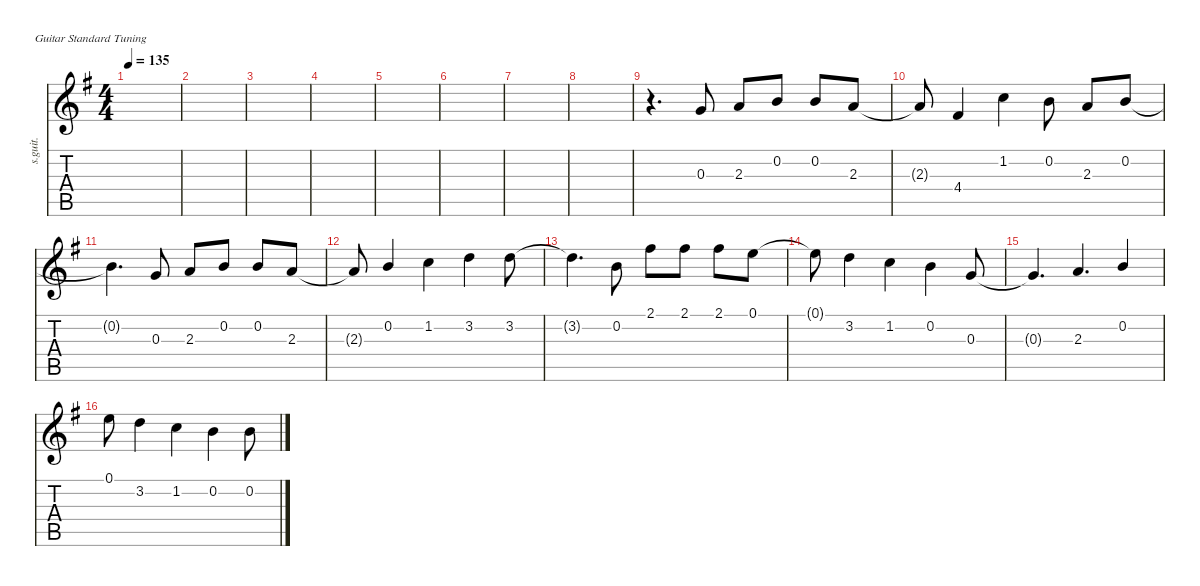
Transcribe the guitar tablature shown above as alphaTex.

\defaultSystemsLayout 4
\hideDynamics
\bracketExtendMode nobrackets
\track ("lead vocals" "s.guit.") {instrument acousticguitarsteel}
\staff {score tabs}
\tuning (E4 B3 G3 D3 A2 E2)
\ts (4 4)
\tempo 135
\clef g2
\ks g
|
|
|
|
|
|
|
|
r.4{d instrument acousticguitarsteel beam Down} 0.3{acc forcenatural}.8{beam Up} 2.3{acc forcenatural}.8{beam Up} 0.2{acc forcenatural}.8{beam Up} 0.2{acc forcenatural}.8{beam Up} 2.3{acc forcenatural}.8{beam Up} |
2.3{t acc forcenatural}.8{beam Up} 4.4{acc #}.4{beam Up} 1.2{acc forcenatural}.4{beam Down} 0.2{acc forcenatural}.8{beam Down} 2.3{acc forcenatural}.8{beam Up} 0.2{acc forcenatural}.8{beam Up} |
0.2{t acc forcenatural}.4{d beam Down} 0.3{acc forcenatural}.8{beam Up} 2.3{acc forcenatural}.8{beam Up} 0.2{acc forcenatural}.8{beam Up} 0.2{acc forcenatural}.8{beam Up} 2.3{acc forcenatural}.8{beam Up} |
2.3{t acc forcenatural}.8{beam Up} 0.2{acc forcenatural}.4{beam Up} 1.2{acc forcenatural}.4{beam Down} 3.2{acc forcenatural}.4{beam Down} 3.2{acc forcenatural}.8{beam Down} |
3.2{t acc forcenatural}.4{d beam Down} 0.2{acc forcenatural}.8{beam Down} 2.1{acc #}.8{beam Down} 2.1{acc #}.8{beam Down} 2.1{acc #}.8{beam Down} 0.1{acc forcenatural}.8{beam Down} |
0.1{t acc forcenatural}.8{beam Down} 3.2{acc forcenatural}.4{beam Down} 1.2{acc forcenatural}.4{beam Down} 0.2{acc forcenatural}.4{beam Down} 0.3{acc forcenatural}.8{beam Up} |
0.3{t acc forcenatural}.4{d beam Up} 2.3{acc forcenatural}.4{d beam Up} 0.2{acc forcenatural}.4{beam Up} |
0.1{acc forcenatural}.8{beam Down} 3.2{acc forcenatural}.4{beam Down} 1.2{acc forcenatural}.4{beam Down} 0.2{acc forcenatural}.4{beam Down} 0.2{acc forcenatural}.8{beam Down}
